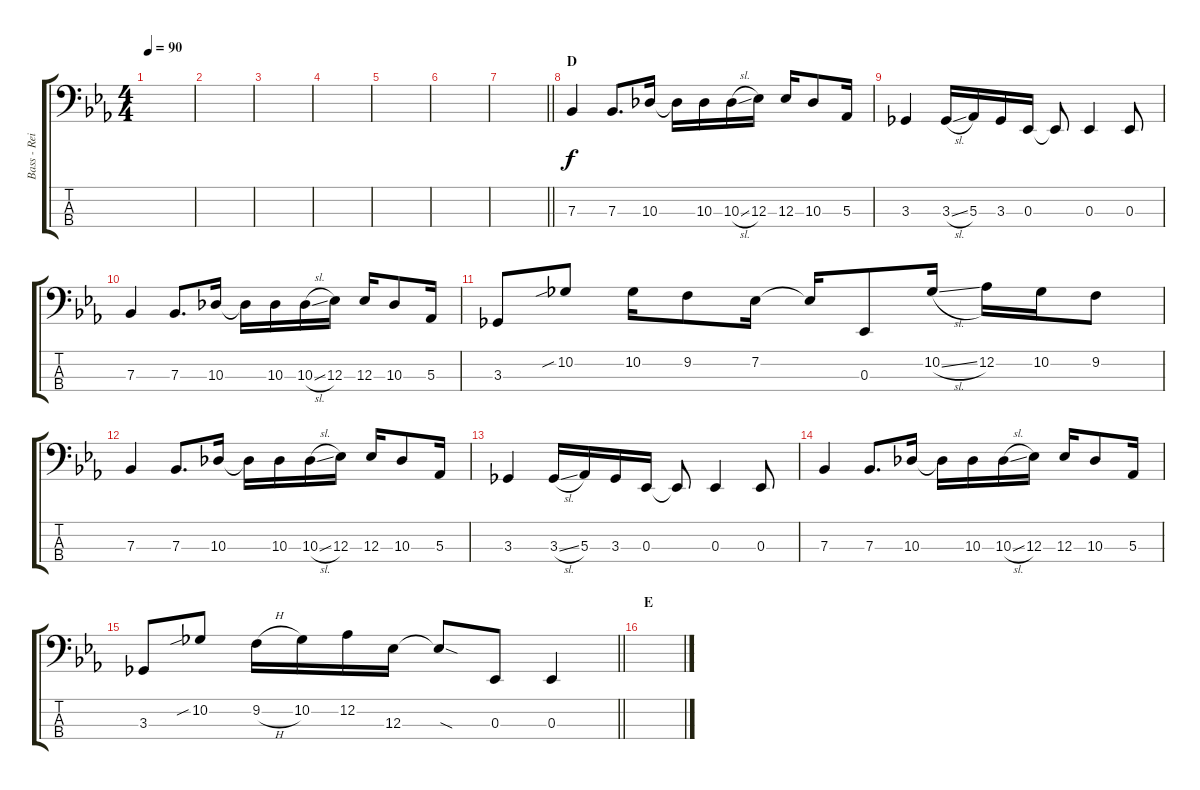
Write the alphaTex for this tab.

\track ("Bass - Reita" "Bass - Rei") {instrument electricbasspick}
\staff {score tabs}
\tuning (Db2 Ab1 Eb1 C1) {hide}
\ts (4 4)
\tempo 90
\clef f4
\ks eb
|
|
|
|
|
|
\barLineRight lightlight
|
\section ("" "D")
7.3.4 7.3.8{d} 10.3.16 10.3{t}.16 10.3.16 10.3{sl}.16 12.3.16 12.3.16 10.3.8 5.3.16 |
3.3.4 3.3{sl}.16 5.3.16 3.3.16 0.3.16 0.3{t}.8 0.3.4 0.3.8 |
7.3.4 7.3.8{d} 10.3.16 10.3{t}.16 10.3.16 10.3{sl}.16 12.3.16 12.3.16 10.3.8 5.3.16 |
3.3.8 10.2{sib}.8 10.2.16 9.2.8 7.2.16 7.2{t}.16 0.3.8 10.2{sl}.16 12.2.16 10.2.16 9.2.8 |
7.3.4 7.3.8{d} 10.3.16 10.3{t}.16 10.3.16 10.3{sl}.16 12.3.16 12.3.16 10.3.8 5.3.16 |
3.3.4 3.3{sl}.16 5.3.16 3.3.16 0.3.16 0.3{t}.8 0.3.4 0.3.8 |
7.3.4 7.3.8{d} 10.3.16 10.3{t}.16 10.3.16 10.3{sl}.16 12.3.16 12.3.16 10.3.8 5.3.16 |
\barLineRight lightlight
3.3.8 10.2{sib}.8 9.2{h}.16 10.2.16 12.2.16 12.3.16 12.3{sod t}.8 0.3.8 0.3.4 |
\section ("" "E")
